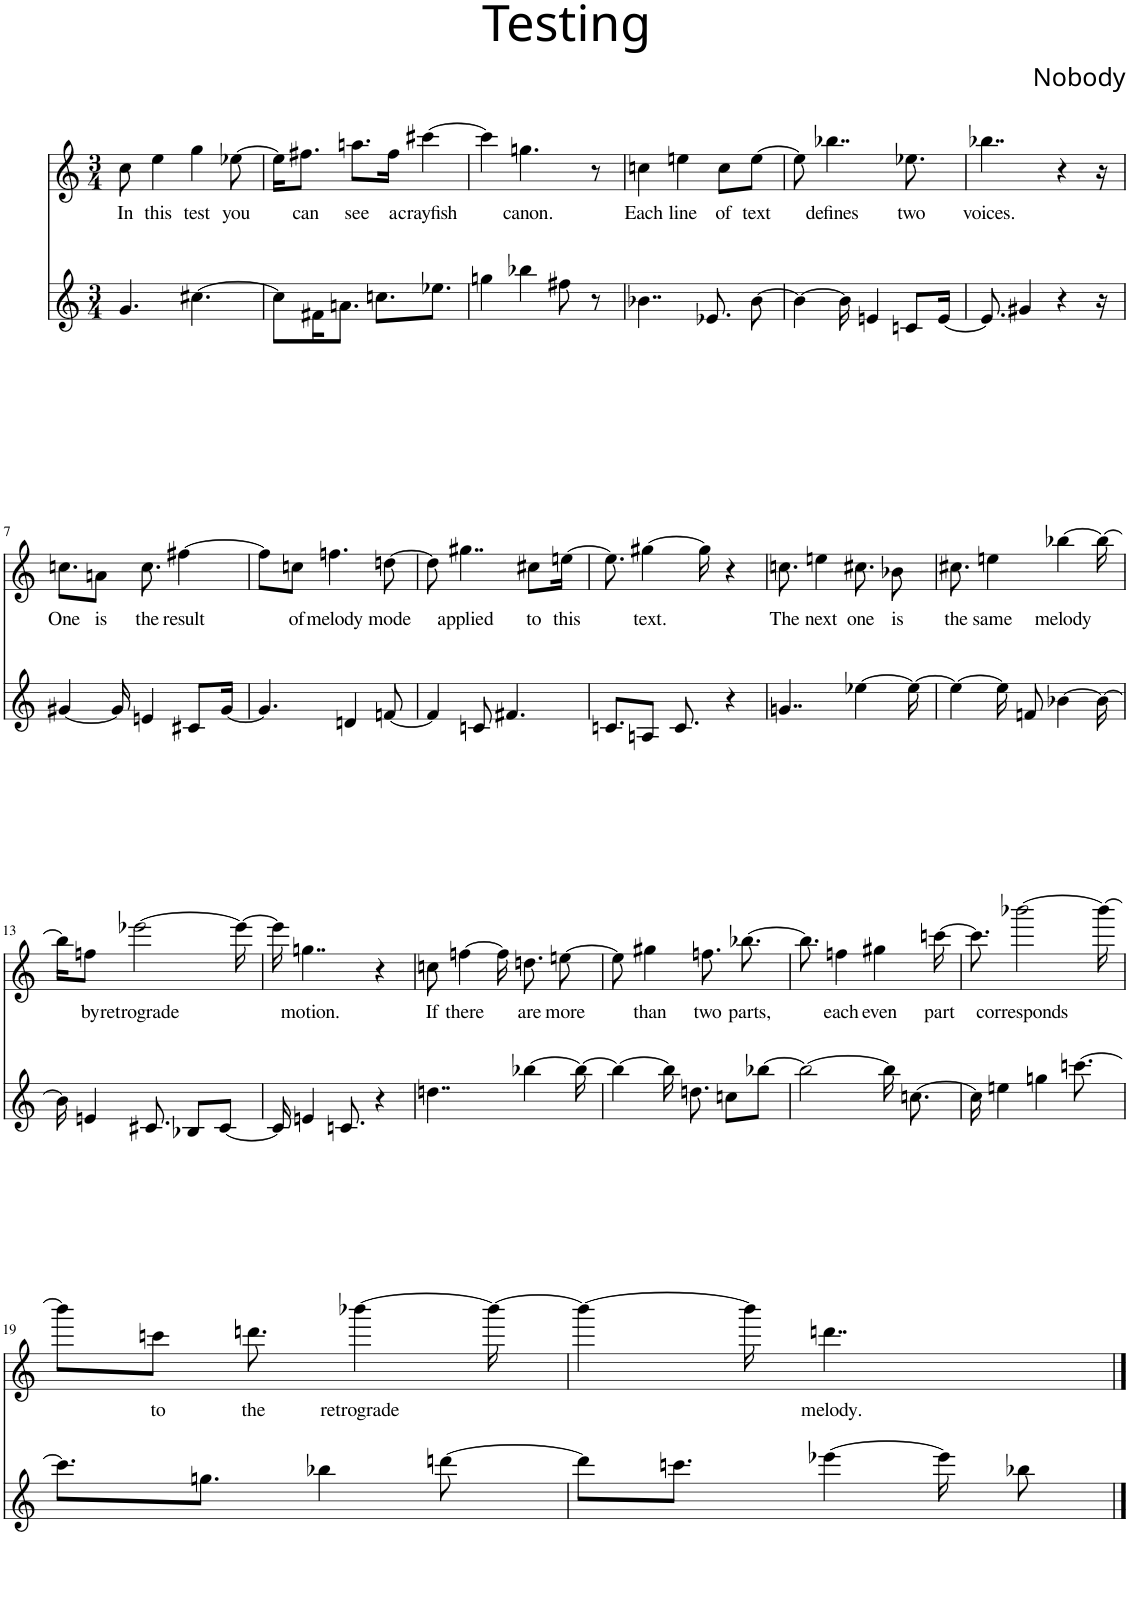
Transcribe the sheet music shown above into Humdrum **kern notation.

**kern	**kern	**text
*part2	*part1	*part1
*staff2	*staff1	*staff1
*I"Piano	*I"Piano	*
*I'Pno	*I'Pno	*
*clefG2	*clefG2	*
*k[]	*k[]	*
*M3/4	*M3/4	*
=1	=1	=1
!	!	!LO:LY:b
4.g/	8cc\	In
!	!	!LO:LY:b
.	4ee\	this
!	!	!LO:LY:b
[4.cc#X\	4gg\	test
!	!	!LO:LY:b
.	[8ee-X\	you
=2	=2	=2
8cc#\L]	16ee-\KL]	.
!	!	!LO:LY:b
.	8.ff#X\J	can
16f#X\K	.	.
8.an\J	.	.
!	!	!LO:LY:b
.	8.aan\L	see
8.ccn\L	.	.
!	!	!LO:LY:b
.	16ff#\Jk	a
!	!	!LO:LY:b
.	[4ccc#X\	crayfish
8.ee-X\J	.	.
=3	=3	=3
4ggn\	4ccc#\]	.
!	!	!LO:LY:b
4bb-X\	4.ggn\	canon.
8ff#X\	.	.
8r	8r	.
=4	=4	=4
!	!	!LO:LY:b
4..b-X\	4ccn\	Each
!	!	!LO:LY:b
.	4een\	line
8.e-X/	.	.
!	!	!LO:LY:b
.	8cc\L	of
!	!	!LO:LY:b
[8b-\	[8ee\J	text
=5	=5	=5
4b-\_	8ee\]	.
!	!	!LO:LY:b
.	4..bb-X\	defines
16b-\]	.	.
4en/	.	.
!	!	!LO:LY:b
8cn/L	8.ee-X\	two
[16e/Jk	.	.
=6	=6	=6
!	!	!LO:LY:b
8.e/]	4..bb-X\	voices.
4g#X/	.	.
4r	4r	.
16r	16r	.
!!LO:LB:g=z
=7	=7	=7
!	!	!LO:LY:b
[4g#X/	8.ccn\L	One
!	!	!LO:LY:b
.	8an\J	is
16g#/]	.	.
!	!	!LO:LY:b
4en/	8.cc\	the
!	!	!LO:LY:b
.	[4ff#X\	result
8c#X/L	.	.
[16g#/Jk	.	.
=8	=8	=8
4.g#/]	8ff#\L]	.
!	!	!LO:LY:b
.	8ccn\J	of
!	!	!LO:LY:b
.	4.ffn\	melody
4dn/	.	.
!	!	!LO:LY:b
[8fn/	[8ddn\	mode
=9	=9	=9
4f/]	8dd\]	.
!	!	!LO:LY:b
.	4..gg#X\	applied
8cn/	.	.
4.f#X/	.	.
!	!	!LO:LY:b
.	8cc#X\L	to
!	!	!LO:LY:b
.	[16een\Jk	this
=10	=10	=10
8.cn/L	8.ee\]	.
!	!	!LO:LY:b
8An/J	[4gg#X\	text.
8.c/	.	.
.	16gg#\]	.
4r	4r	.
=11	=11	=11
!	!	!LO:LY:b
4..gn/	8.ccn\	The
!	!	!LO:LY:b
.	4een\	next
!	!	!LO:LY:b
[4ee-X\	8.cc#X\	one
!	!	!LO:LY:b
.	8b-X\	is
16ee-\_	.	.
=12	=12	=12
!	!	!LO:LY:b
4ee-\_	8.cc#X\	the
!	!	!LO:LY:b
.	4een\	same
16ee-\]	.	.
8fn/	.	.
!	!	!LO:LY:b
[4b-X\	[4bb-X\	melody
16b-\_	16bb-\_	.
!!LO:LB:g=z
=13	=13	=13
16b-\]	16bb-\KL]	.
!	!	!LO:LY:b
4en/	8ffn\J	by
!	!	!LO:LY:b
.	[2eee-X\	retrograde
8.c#X/	.	.
8B-X/L	.	.
[8c#/J	.	.
.	16eee-\_	.
=14	=14	=14
16c#/]	16eee-\]	.
!	!	!LO:LY:b
4en/	4..ggn\	motion.
8.cn/	.	.
4r	4r	.
=15	=15	=15
!	!	!LO:LY:b
4..ddn\	8ccn\	If
!	!	!LO:LY:b
.	[4ffn\	there
.	16ff\]	.
!	!	!LO:LY:b
[4bb-X\	8.ddn\	are
!	!	!LO:LY:b
.	[8een\	more
16bb-\_	.	.
=16	=16	=16
4bb-\_	8ee\]	.
!	!	!LO:LY:b
.	4gg#X\	than
16bb-\]	.	.
8.ddn\	.	.
!	!	!LO:LY:b
.	8.ffn\	two
8ccn\L	.	.
!	!	!LO:LY:b
.	[8.bb-X\	parts,
[8bb-X\J	.	.
=17	=17	=17
2bb-\_	8.bb-\]	.
!	!	!LO:LY:b
.	4ffn\	each
!	!	!LO:LY:b
.	4gg#X\	even
16bb-\]	.	.
[8.ccn\	.	.
!	!	!LO:LY:b
.	[16cccn\	part
=18	=18	=18
16cc\]	8.ccc\]	.
4een\	.	.
!	!	!LO:LY:b
.	[2bbb-X\	corresponds
4ggn\	.	.
[8.cccn\	.	.
.	16bbb-\_	.
!!LO:LB:g=z
=19	=19	=19
8.ccc\L]	8bbb-\L]	.
!	!	!LO:LY:b
.	8cccn\J	to
8.ggn\J	.	.
!	!	!LO:LY:b
.	8.dddn\	the
4bb-X\	.	.
!	!	!LO:LY:b
.	[4bbb-X\	retrograde
[8dddn\	.	.
.	16bbb-\_	.
=20	=20	=20
8ddd\L]	4bbb-\_	.
8.cccn\J	.	.
.	16bbb-\]	.
!	!	!LO:LY:b
[4eee-X\	4..dddn\	melody.
16eee-\]	.	.
8bb-X\	.	.
==	==	==
*-	*-	*-
